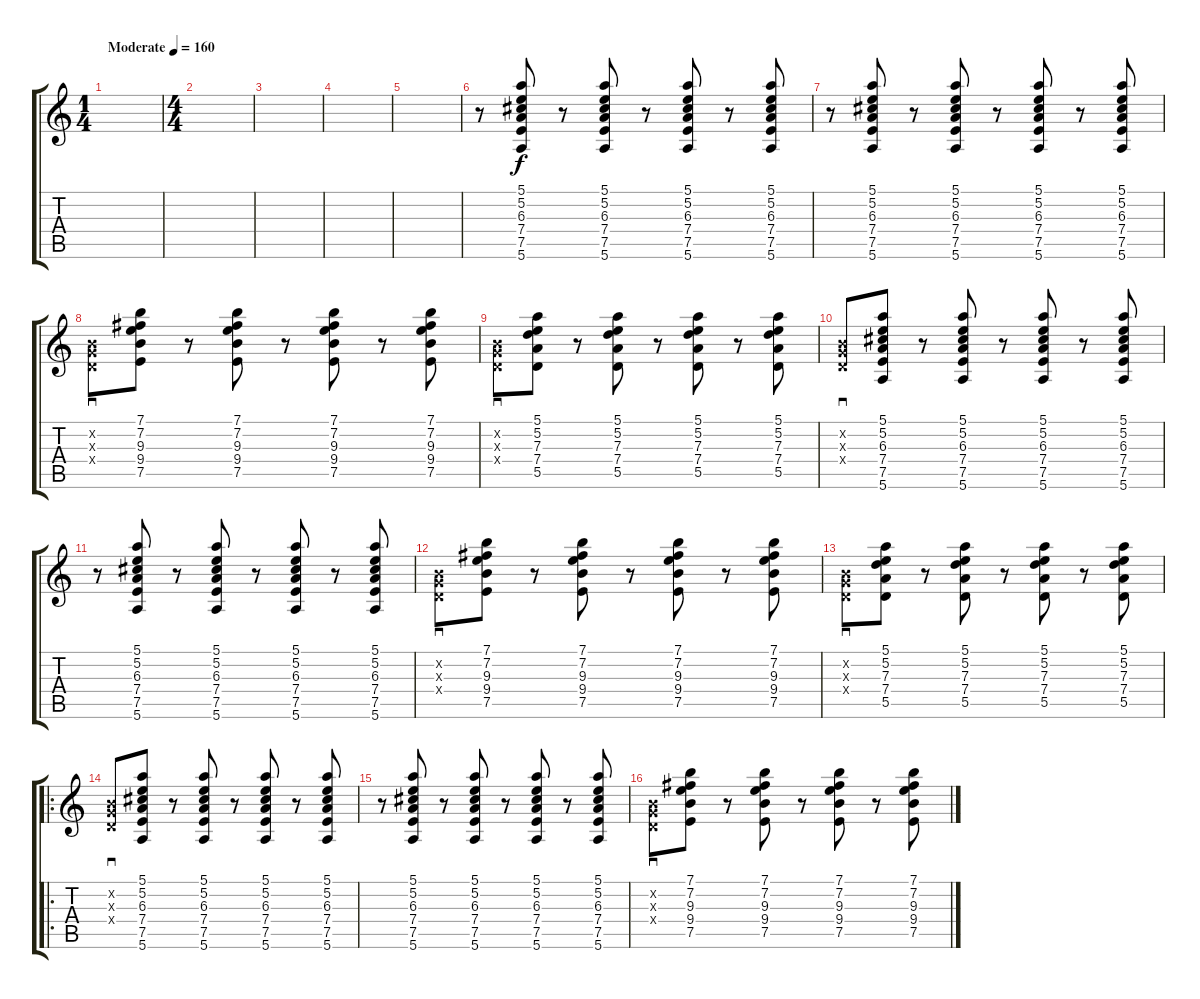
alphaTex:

\track "" {instrument electricguitarclean}
\staff {score tabs}
\tuning (E4 B3 G3 D3 A2 E2) {hide}
\ts (1 4)
\tempo (160 "Moderate")
\clef g2
\ks c
|
\ts (4 4)
|
|
|
|
r.8 (5.1 5.2 6.3 7.4 7.5 5.6).8 r.8 (5.1 5.2 6.3 7.4 7.5 5.6).8 r.8 (5.1 5.2 6.3 7.4 7.5 5.6).8 r.8 (5.1 5.2 6.3 7.4 7.5 5.6).8 |
r.8 (5.1 5.2 6.3 7.4 7.5 5.6).8 r.8 (5.1 5.2 6.3 7.4 7.5 5.6).8 r.8 (5.1 5.2 6.3 7.4 7.5 5.6).8 r.8 (5.1 5.2 6.3 7.4 7.5 5.6).8 |
(0.2{x} 0.3{x} 0.4{x}).8{sd} (7.1 7.2 9.3 9.4 7.5).8 r.8 (7.1 7.2 9.3 9.4 7.5).8 r.8 (7.1 7.2 9.3 9.4 7.5).8 r.8 (7.1 7.2 9.3 9.4 7.5).8 |
(0.2{x} 0.3{x} 0.4{x}).8{sd} (5.1 5.2 7.3 7.4 5.5).8 r.8 (5.1 5.2 7.3 7.4 5.5).8 r.8 (5.1 5.2 7.3 7.4 5.5).8 r.8 (5.1 5.2 7.3 7.4 5.5).8 |
(0.2{x} 0.3{x} 0.4{x}).8{sd} (5.1 5.2 6.3 7.4 7.5 5.6).8 r.8 (5.1 5.2 6.3 7.4 7.5 5.6).8 r.8 (5.1 5.2 6.3 7.4 7.5 5.6).8 r.8 (5.1 5.2 6.3 7.4 7.5 5.6).8 |
r.8 (5.1 5.2 6.3 7.4 7.5 5.6).8 r.8 (5.1 5.2 6.3 7.4 7.5 5.6).8 r.8 (5.1 5.2 6.3 7.4 7.5 5.6).8 r.8 (5.1 5.2 6.3 7.4 7.5 5.6).8 |
(0.2{x} 0.3{x} 0.4{x}).8{sd} (7.1 7.2 9.3 9.4 7.5).8 r.8 (7.1 7.2 9.3 9.4 7.5).8 r.8 (7.1 7.2 9.3 9.4 7.5).8 r.8 (7.1 7.2 9.3 9.4 7.5).8 |
(0.2{x} 0.3{x} 0.4{x}).8{sd} (5.1 5.2 7.3 7.4 5.5).8 r.8 (5.1 5.2 7.3 7.4 5.5).8 r.8 (5.1 5.2 7.3 7.4 5.5).8 r.8 (5.1 5.2 7.3 7.4 5.5).8 |
\ro
(0.2{x} 0.3{x} 0.4{x}).8{sd} (5.1 5.2 6.3 7.4 7.5 5.6).8 r.8 (5.1 5.2 6.3 7.4 7.5 5.6).8 r.8 (5.1 5.2 6.3 7.4 7.5 5.6).8 r.8 (5.1 5.2 6.3 7.4 7.5 5.6).8 |
r.8 (5.1 5.2 6.3 7.4 7.5 5.6).8 r.8 (5.1 5.2 6.3 7.4 7.5 5.6).8 r.8 (5.1 5.2 6.3 7.4 7.5 5.6).8 r.8 (5.1 5.2 6.3 7.4 7.5 5.6).8 |
(0.2{x} 0.3{x} 0.4{x}).8{sd} (7.1 7.2 9.3 9.4 7.5).8 r.8 (7.1 7.2 9.3 9.4 7.5).8 r.8 (7.1 7.2 9.3 9.4 7.5).8 r.8 (7.1 7.2 9.3 9.4 7.5).8
